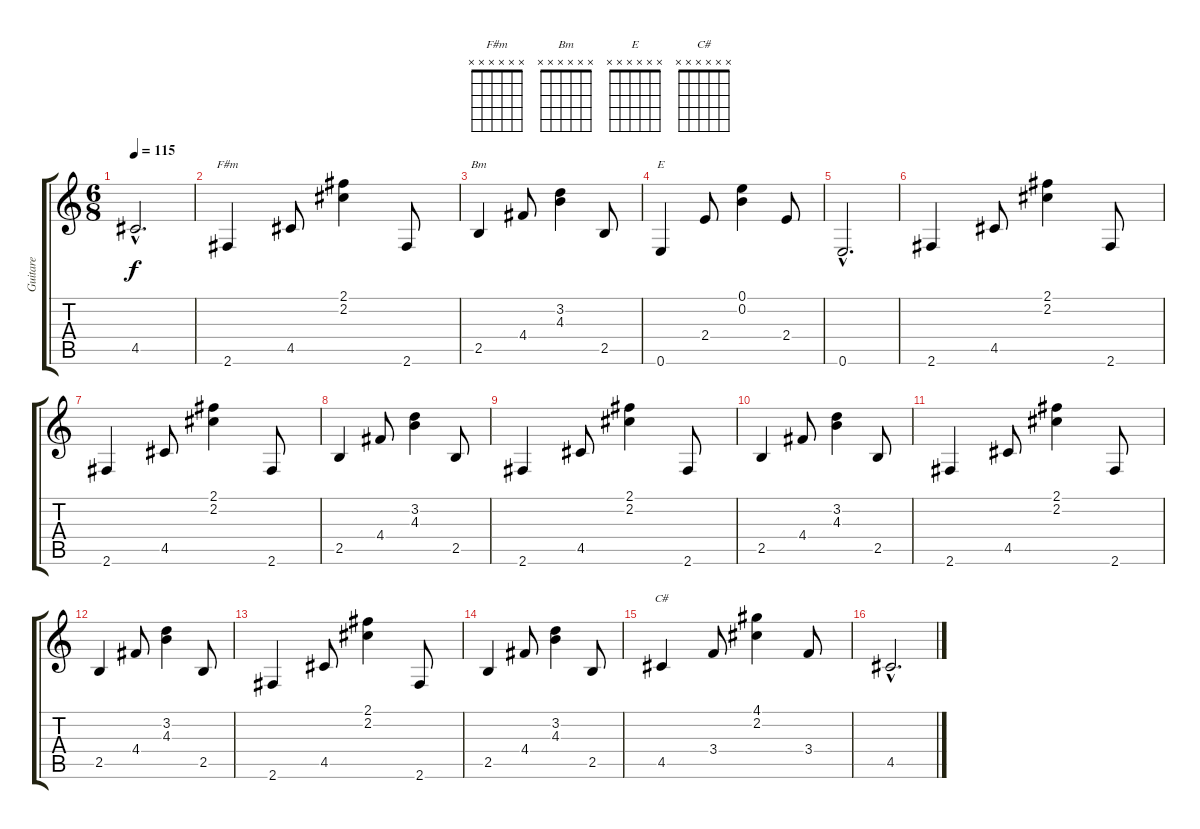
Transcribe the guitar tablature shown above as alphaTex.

\track ("Guitare" "Guitare") {instrument acousticguitarsteel}
\staff {score tabs}
\tuning (E4 B3 G3 D3 A2 E2) {hide}
\chord ("F#m" x x x x x x) {firstfret 0}
\chord ("Bm" x x x x x x) {firstfret 0}
\chord ("E" x x x x x x) {firstfret 0}
\chord ("C#" x x x x x x) {firstfret 0}
\ts (6 8)
\tempo 115
\clef g2
\ks c
4.5{hac}.2{d dy f} |
2.6.4{ch "F#m"} 4.5.8 (2.1 2.2).4 2.6.8 |
2.5.4{ch "Bm"} 4.4.8 (3.2 4.3).4 2.5.8 |
0.6.4{ch "E"} 2.4.8 (0.1 0.2).4 2.4.8 |
0.6{hac}.2{d} |
2.6.4 4.5.8 (2.1 2.2).4 2.6.8 |
2.6.4 4.5.8 (2.1 2.2).4 2.6.8 |
2.5.4 4.4.8 (3.2 4.3).4 2.5.8 |
2.6.4 4.5.8 (2.1 2.2).4 2.6.8 |
2.5.4 4.4.8 (3.2 4.3).4 2.5.8 |
2.6.4 4.5.8 (2.1 2.2).4 2.6.8 |
2.5.4 4.4.8 (3.2 4.3).4 2.5.8 |
2.6.4 4.5.8 (2.1 2.2).4 2.6.8 |
2.5.4 4.4.8 (3.2 4.3).4 2.5.8 |
4.5.4{ch "C#"} 3.4.8 (4.1 2.2).4 3.4.8 |
4.5{hac}.2{d}
